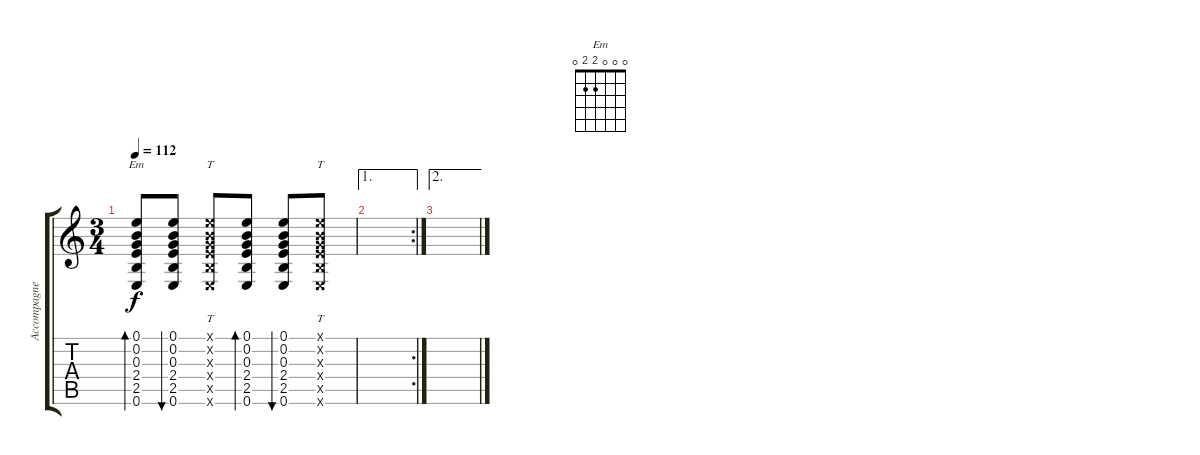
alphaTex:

\track ("Accompagnement" "Accompagne") {instrument acousticguitarnylon}
\staff {score tabs}
\tuning (E4 B3 G3 D3 A2 E2) {hide}
\chord ("Em" 0 0 0 2 2 0)
\ts (3 4)
\tempo 112
\clef g2
\ks c
(0.1 0.2 0.3 2.4 2.5 0.6).8{bd 60 ch "Em" dy f} (0.1 0.2 0.3 2.4 2.5 0.6).8{bu 60} (0.1{x} 0.2{x} 0.3{x} 2.4{x} 2.5{x} 0.6{x}).8{tt} (0.1 0.2 0.3 2.4 2.5 0.6).8{bd 60} (0.1 0.2 0.3 2.4 2.5 0.6).8{bu 60} (0.1{x} 0.2{x} 0.3{x} 2.4{x} 2.5{x} 0.6{x}).8{tt} |
\ae 1
\rc 2
|
\ae 2
